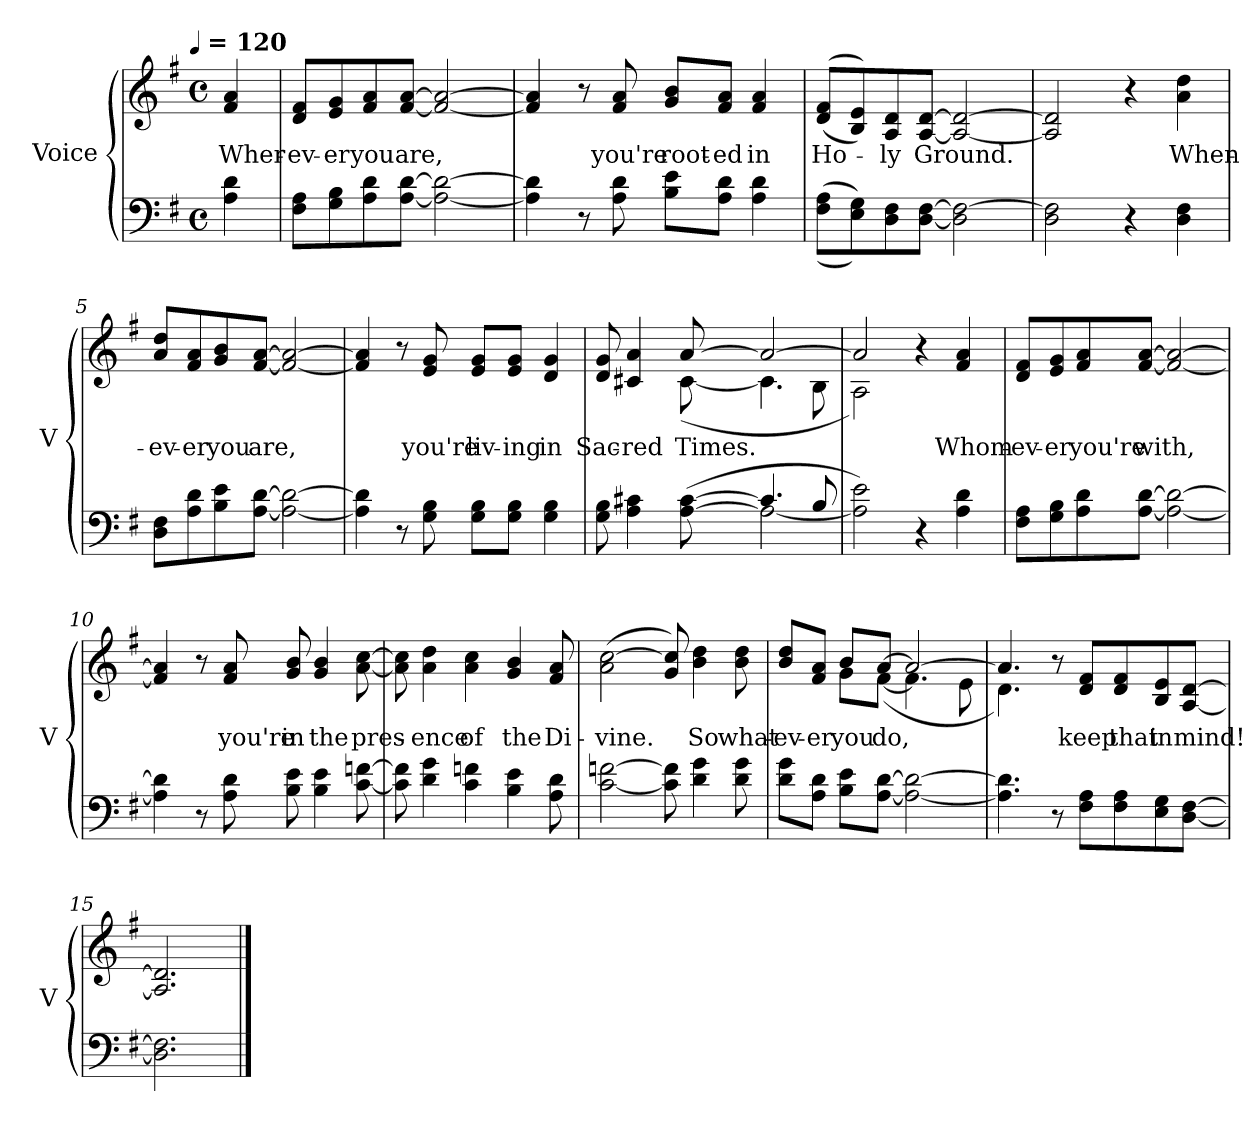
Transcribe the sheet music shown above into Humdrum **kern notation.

**kern	**kern	**text
*part2	*part1	*part1
*staff2	*staff1	*staff1
*I"Voice	*I"Voice	*
*I'V	*I'V	*
*clefF4	*clefG2	*
*k[f#]	*k[f#]	*
!!LO:TX:omd:t=[quarter] = 120
*M4/4	*M4/4	*
*met(c)	*met(c)	*
*MM120	*MM120	*
=	=	=
4A\ 4d\	4f#/ 4a/	Wher-
=1	=1	=1
8F# 8AL	8d 8f#L	-ev-
8G 8B	8e 8g	-er
8A 8d	8f# 8a	you
[8A [8dJ	[8f# [8aJ	are,
2A_\ 2d_\	2f#_/ 2a_/	.
=2	=2	=2
4A]\ 4d]\	4f#]/ 4a]/	.
8r	8r	.
8A\ 8d\	8f#/ 8a/	you're
8B 8eL	8g 8bL	root-
8A 8dJ	8f# 8aJ	-ed
4A\ 4d\	4f#/ 4a/	in
=3	=3	=3
(<(8F# 8AL	(<(>8d 8f#L	Ho-
8E 8G))	8B 8e))	.
8D 8F#	8A 8d	-ly
[8D [8F#J	[8A [8dJ	Ground.
2D]\ 2F#_\	2A_/ 2d_/	.
=4	=4	=4
2D\ 2F#]\	2A]/ 2d]/	.
4r	4r	.
4D\ 4F#\	4a\ 4dd\	When-
!!LO:LB:g=z
=5	=5	=5
8D 8F#L	8a 8ddL	-ev-
8A 8d	8f# 8a	-er
8B 8e	8g 8b	you
[8A [8dJ	[8f# [8aJ	are,
2A_\ 2d_\	2f#_/ 2a_/	.
=6	=6	=6
4A]\ 4d]\	4f#]/ 4a]/	.
8r	8r	.
8G\ 8B\	8e/ 8g/	you're
8G 8BL	8e 8gL	liv-
8G 8BJ	8e 8gJ	-ing
4G\ 4B\	4d/ 4g/	in
=7	=7	=7
*^	*^	*
8G\ 8B\	2ryy	8d/ 8g/	4ryy	Sac-
4A\ 4c#X\	.	4c#X/ 4a/	.	-red
.	.	.	8ryy	.
([8A\ [8c#\	.	[8a/	([8c#	Times.
4.c#]	2A_	2a_	4.c#]	.
8B/	.	.	8B	.
*v	*v	*	*	*
=8	=8	=8	=8
2A]\ 2e\)	2a]	2A)	.
4r	4r	2ryy	.
4A\ 4d\	4f#/ 4a/	.	Whom-
*	*v	*v	*
!!LO:LB:g=z
=9	=9	=9
8F# 8AL	8d 8f#L	-ev-
8G 8B	8e 8g	-er
8A 8d	8f# 8a	you're
[8A [8dJ	[8f# [8aJ	with,
2A_\ 2d_\	2f#_/ 2a_/	.
=10	=10	=10
4A]\ 4d]\	4f#]/ 4a]/	.
8r	8r	.
8A\ 8d\	8f#/ 8a/	you're
8B\ 8e\	8g/ 8b/	in
4B\ 4e\	4g/ 4b/	the
[8c\ [8fn\	[8a\ [8cc\	pres-
=11	=11	=11
8c]\ 8f]\	8a]\ 8cc]\	.
4d\ 4g\	4a\ 4dd\	-ence
4c\ 4fn\	4a\ 4cc\	of
4B\ 4e\	4g/ 4b/	the
8A\ 8d\	8f#/ 8a/	Di-
!!LO:LB:g=z
=12	=12	=12
[2c\ [2fn\	(<2a\ [2cc\	-vine.
8c]\ 8f]\	8g/ 8cc]/)	.
4d\ 4g\	4b\ 4dd\	So
8d\ 8g\	8b\ 8dd\	what-
=13	=13	=13
*	*^	*
8d 8gL	8b 8ddL	4ryy	-ev-
8A 8dJ	8f# 8aJ	.	-er
8B\ 8e\L	8b/L	8gL	you
[8A\ [8d\J	[8a/J	([8f#J	do,
2A_ 2d_	2a_	4.f#]	.
.	.	8e	.
=14	=14	=14	=14
4.A]\ 4.d]\	4.a]	4.d)	.
8r	8r	8ryy	.
8F# 8AL	8d 8f#L	2ryy	keep
8F# 8A	8d 8f#	.	that
8E 8G	8B 8e	.	in
[8D [8F#J	[8A [8dJ	.	mind!
*	*v	*v	*
=15	=15	=15
2.D]\ 2.F#]\	2.A]/ 2.d]/	.
==	==	==
*-	*-	*-
